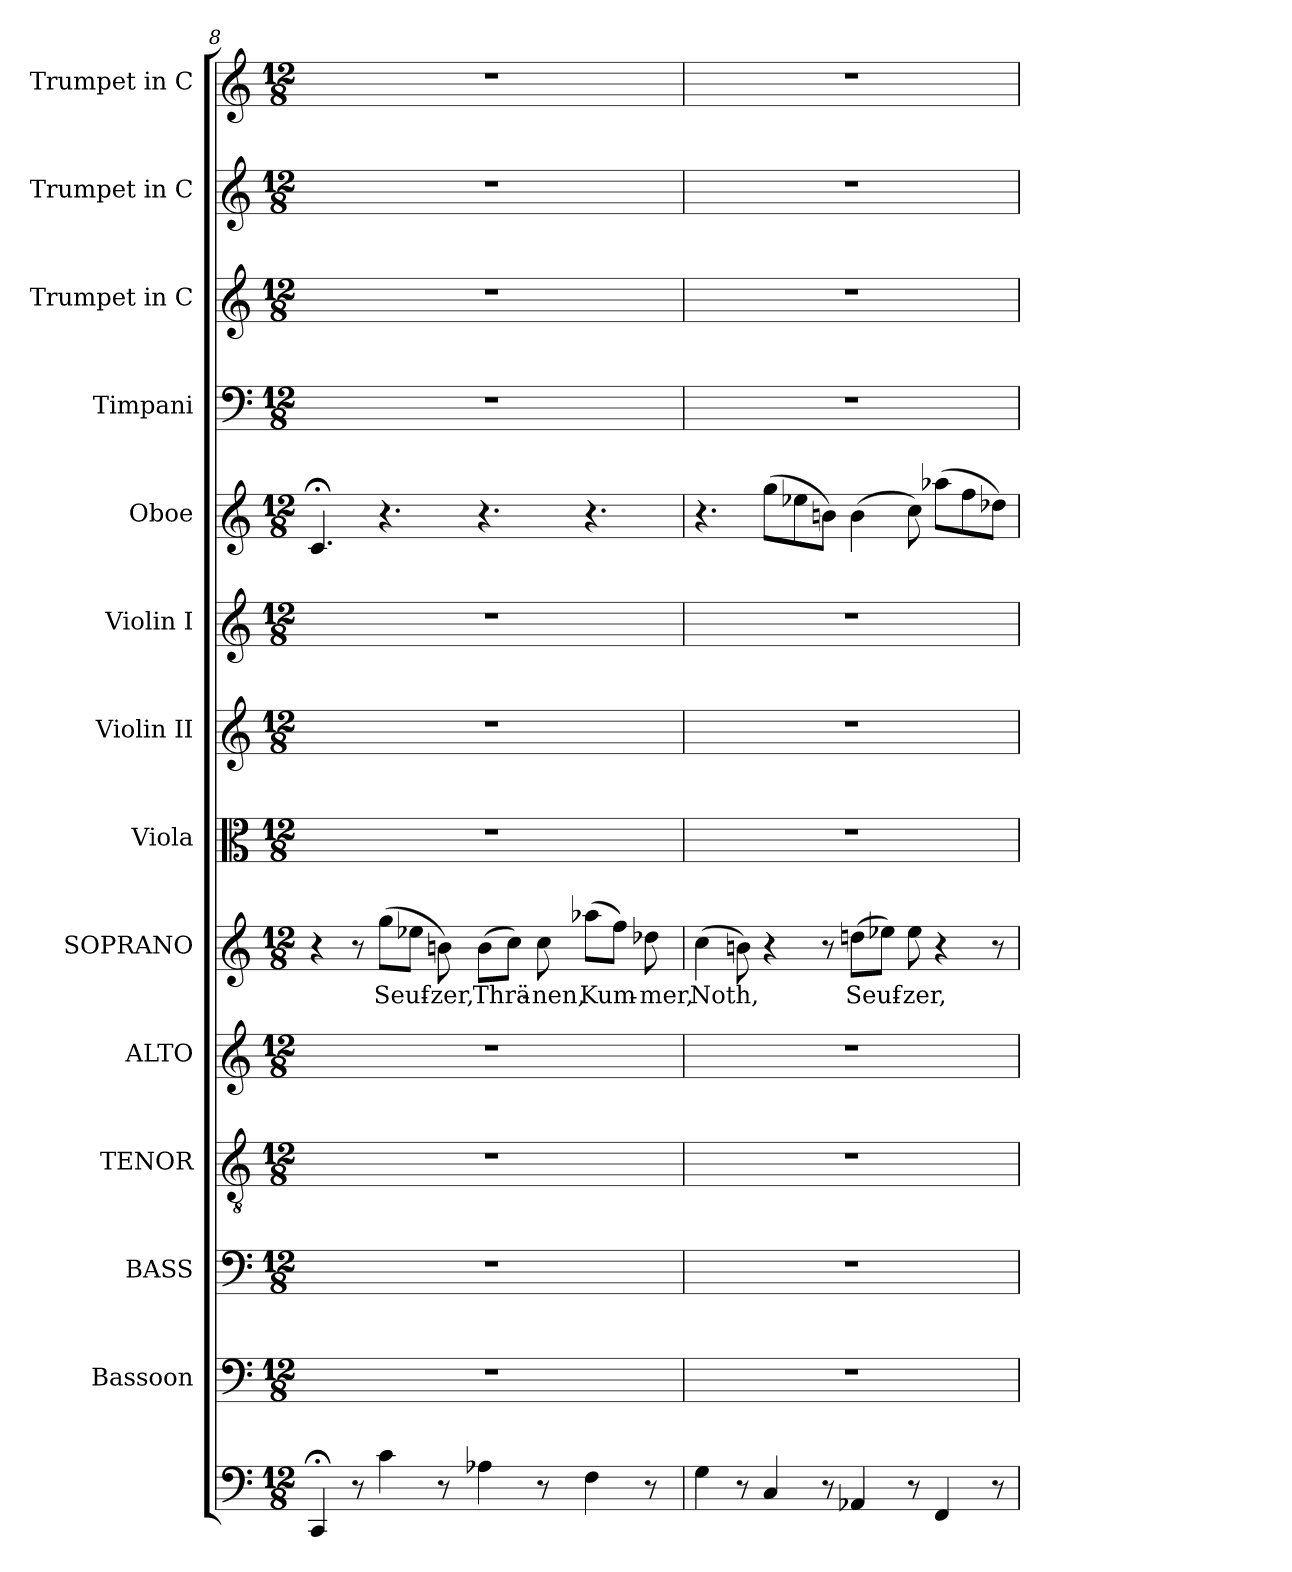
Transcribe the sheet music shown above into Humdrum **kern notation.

**kern	**kern	**kern	**kern	**kern	**kern	**text	**kern	**kern	**kern	**kern	**kern	**kern	**kern	**kern
*part14	*part13	*part12	*part11	*part10	*part9	*part9	*part8	*part7	*part6	*part5	*part4	*part3	*part2	*part1
*staff14	*staff13	*staff12	*staff11	*staff10	*staff9	*staff9	*staff8	*staff7	*staff6	*staff5	*staff4	*staff3	*staff2	*staff1
*	*I"Bassoon	*I"BASS	*I"TENOR	*I"ALTO	*I"SOPRANO	*	*I"Viola	*I"Violin II	*I"Violin I	*I"Oboe	*I"Timpani	*I"Trumpet in C	*I"Trumpet in C	*I"Trumpet in C
*	*	*	*	*I'Alto	*I'Soprano	*	*I'Viola	*I'Violin II	*I'Violin I	*I'Oboe	*I'Timp.	*	*	*
*clefF4	*clefF4	*clefF4	*clefGv2	*clefG2	*clefG2	*	*clefC3	*clefG2	*clefG2	*clefG2	*clefF4	*clefG2	*clefG2	*clefG2
*	*	*	*ITrd7c12	*	*	*	*	*	*	*	*	*	*	*
*k[]	*k[]	*k[]	*k[]	*k[]	*k[]	*	*k[]	*k[]	*k[]	*k[]	*k[]	*k[]	*k[]	*k[]
*C:	*C:	*C:	*C:	*C:	*C:	*	*C:	*C:	*C:	*C:	*C:	*C:	*C:	*C:
*M12/8	*M12/8	*M12/8	*M12/8	*M12/8	*M12/8	*	*M12/8	*M12/8	*M12/8	*M12/8	*M12/8	*M12/8	*M12/8	*M12/8
=8	=8	=8	=8	=8	=8	=8	=8	=8	=8	=8	=8	=8	=8	=8
!	!LO:N:vis=1	!LO:N:vis=1	!LO:N:vis=1	!LO:N:vis=1	!	!	!LO:N:vis=1	!LO:N:vis=1	!LO:N:vis=1	!	!LO:N:vis=1	!LO:N:vis=1	!LO:N:vis=1	!LO:N:vis=1
4CC;i/	1.r	1.r	1.r	1.r	4r	.	1.r	1.r	1.r	4.c;i/	1.r	1.r	1.r	1.r
8r	.	.	.	.	8r	.	.	.	.	.	.	.	.	.
!	!	!	!	!	!	!LO:LY:b:color=#000000	!	!	!	!	!	!	!	!
4ci\	.	.	.	.	(8ggi\L	Seuf-	.	.	.	4.r	.	.	.	.
.	.	.	.	.	8ee-i\J	.	.	.	.	.	.	.	.	.
!	!	!	!	!	!	!LO:LY:b:color=#000000	!	!	!	!	!	!	!	!
8r	.	.	.	.	8bni\)	-zer,	.	.	.	.	.	.	.	.
!	!	!	!	!	!	!LO:LY:b:color=#000000	!	!	!	!	!	!	!	!
4A-Xi\	.	.	.	.	(8bi\L	Thrä-	.	.	.	4.r	.	.	.	.
.	.	.	.	.	8cci\J)	.	.	.	.	.	.	.	.	.
!	!	!	!	!	!	!LO:LY:b:color=#000000	!	!	!	!	!	!	!	!
8r	.	.	.	.	8cci\	-nen,	.	.	.	.	.	.	.	.
!	!	!	!	!	!	!LO:LY:b:color=#000000	!	!	!	!	!	!	!	!
4Fi\	.	.	.	.	(8aa-Xi\L	Kum-	.	.	.	4.r	.	.	.	.
.	.	.	.	.	8ffi\J)	.	.	.	.	.	.	.	.	.
!	!	!	!	!	!	!LO:LY:b:color=#000000	!	!	!	!	!	!	!	!
8r	.	.	.	.	8dd-Xi\	-mer,	.	.	.	.	.	.	.	.
=9	=9	=9	=9	=9	=9	=9	=9	=9	=9	=9	=9	=9	=9	=9
!	!LO:N:vis=1	!LO:N:vis=1	!LO:N:vis=1	!LO:N:vis=1	!	!	!	!	!	!	!	!	!	!
!	!	!	!	!	!	!LO:LY:b:color=#000000	!LO:N:vis=1	!LO:N:vis=1	!LO:N:vis=1	!	!LO:N:vis=1	!LO:N:vis=1	!LO:N:vis=1	!LO:N:vis=1
4Gi\	1.r	1.r	1.r	1.r	(4cci\	Noth,	1.r	1.r	1.r	4.r	1.r	1.r	1.r	1.r
8r	.	.	.	.	8bni\)	.	.	.	.	.	.	.	.	.
4Ci/	.	.	.	.	4r	.	.	.	.	(8ggi\L	.	.	.	.
.	.	.	.	.	.	.	.	.	.	8ee-i\	.	.	.	.
8r	.	.	.	.	8r	.	.	.	.	8bni\J)	.	.	.	.
!	!	!	!	!	!	!LO:LY:b:color=#000000	!	!	!	!	!	!	!	!
4AA-Xi/	.	.	.	.	(8ddni\L	Seuf-	.	.	.	(4bi\	.	.	.	.
.	.	.	.	.	8ee-i\J)	.	.	.	.	.	.	.	.	.
!	!	!	!	!	!	!LO:LY:b:color=#000000	!	!	!	!	!	!	!	!
8r	.	.	.	.	8ee-i\	-zer,	.	.	.	8cci\)	.	.	.	.
4FFi/	.	.	.	.	4r	.	.	.	.	(8aa-Xi\L	.	.	.	.
.	.	.	.	.	.	.	.	.	.	8ffi\	.	.	.	.
8r	.	.	.	.	8r	.	.	.	.	8dd-Xi\J)	.	.	.	.
=	=	=	=	=	=	=	=	=	=	=	=	=	=	=
*-	*-	*-	*-	*-	*-	*-	*-	*-	*-	*-	*-	*-	*-	*-
